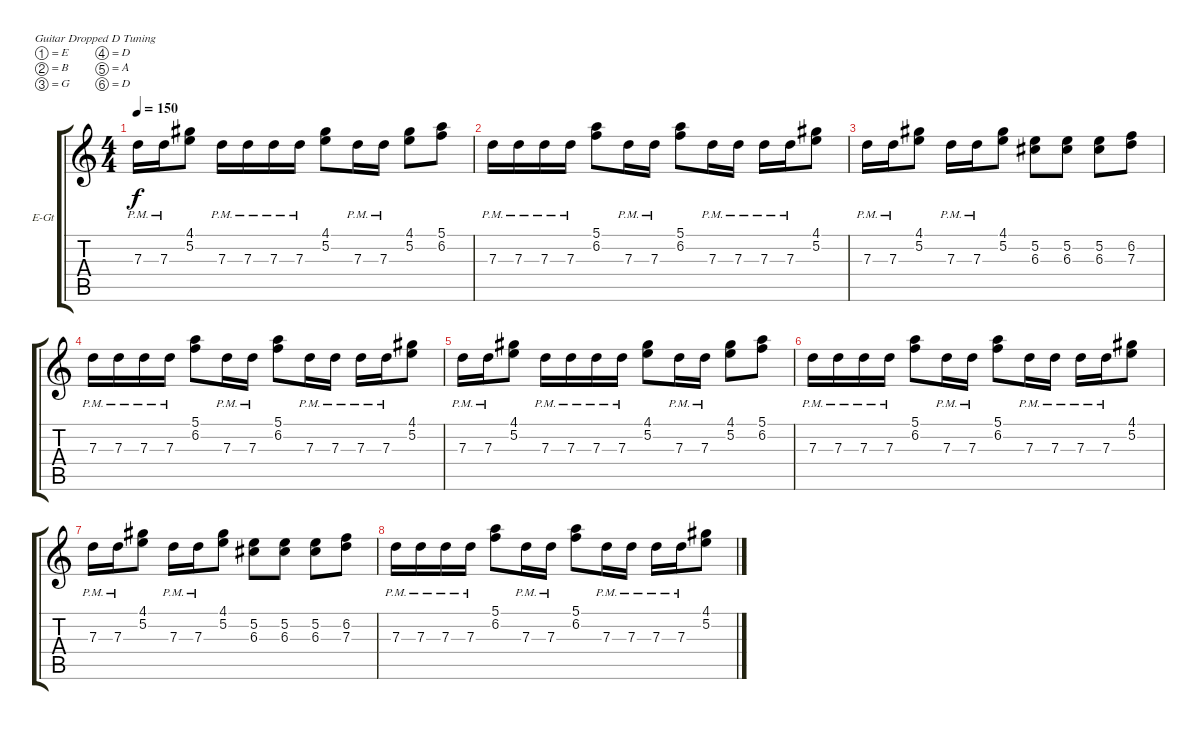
\defaultSystemsLayout 4
\bracketExtendMode groupsimilarinstruments
\firstSystemTrackNameOrientation horizontal
\otherSystemsTrackNameOrientation horizontal
\track ("Electric Guitar" "E-Gt") {instrument distortionguitar}
\staff {score tabs}
\tuning (E4 B3 G3 D3 A2 D2)
\ts (4 4)
\tempo 150
\clef g2
\ks c
7.3{pm}.16{dy f} 7.3{pm}.16 (5.2 4.1).8 7.3{pm}.16 7.3{pm}.16 7.3{pm}.16 7.3{pm}.16 (5.2 4.1).8 7.3{pm}.16 7.3{pm}.16 (5.2 4.1).8 (5.1 6.2).8 |
7.3{pm}.16 7.3{pm}.16 7.3{pm}.16 7.3{pm}.16 (6.2 5.1).8 7.3{pm}.16 7.3{pm}.16 (6.2 5.1).8 7.3{pm}.16 7.3{pm}.16 7.3{pm}.16 7.3{pm}.16 (5.2 4.1).8 |
7.3{pm}.16 7.3{pm}.16 (5.2 4.1).8 7.3{pm}.16 7.3{pm}.16 (5.2 4.1).8 (5.2 6.3).8 (5.2 6.3).8 (5.2 6.3).8 (6.2 7.3).8 |
7.3{pm}.16 7.3{pm}.16 7.3{pm}.16 7.3{pm}.16 (6.2 5.1).8 7.3{pm}.16 7.3{pm}.16 (6.2 5.1).8 7.3{pm}.16 7.3{pm}.16 7.3{pm}.16 7.3{pm}.16 (5.2 4.1).8 |
7.3{pm}.16 7.3{pm}.16 (5.2 4.1).8 7.3{pm}.16 7.3{pm}.16 7.3{pm}.16 7.3{pm}.16 (5.2 4.1).8 7.3{pm}.16 7.3{pm}.16 (5.2 4.1).8 (5.1 6.2).8 |
7.3{pm}.16 7.3{pm}.16 7.3{pm}.16 7.3{pm}.16 (6.2 5.1).8 7.3{pm}.16 7.3{pm}.16 (6.2 5.1).8 7.3{pm}.16 7.3{pm}.16 7.3{pm}.16 7.3{pm}.16 (5.2 4.1).8 |
7.3{pm}.16 7.3{pm}.16 (5.2 4.1).8 7.3{pm}.16 7.3{pm}.16 (5.2 4.1).8 (5.2 6.3).8 (5.2 6.3).8 (5.2 6.3).8 (6.2 7.3).8 |
7.3{pm}.16 7.3{pm}.16 7.3{pm}.16 7.3{pm}.16 (6.2 5.1).8 7.3{pm}.16 7.3{pm}.16 (6.2 5.1).8 7.3{pm}.16 7.3{pm}.16 7.3{pm}.16 7.3{pm}.16 (5.2 4.1).8
